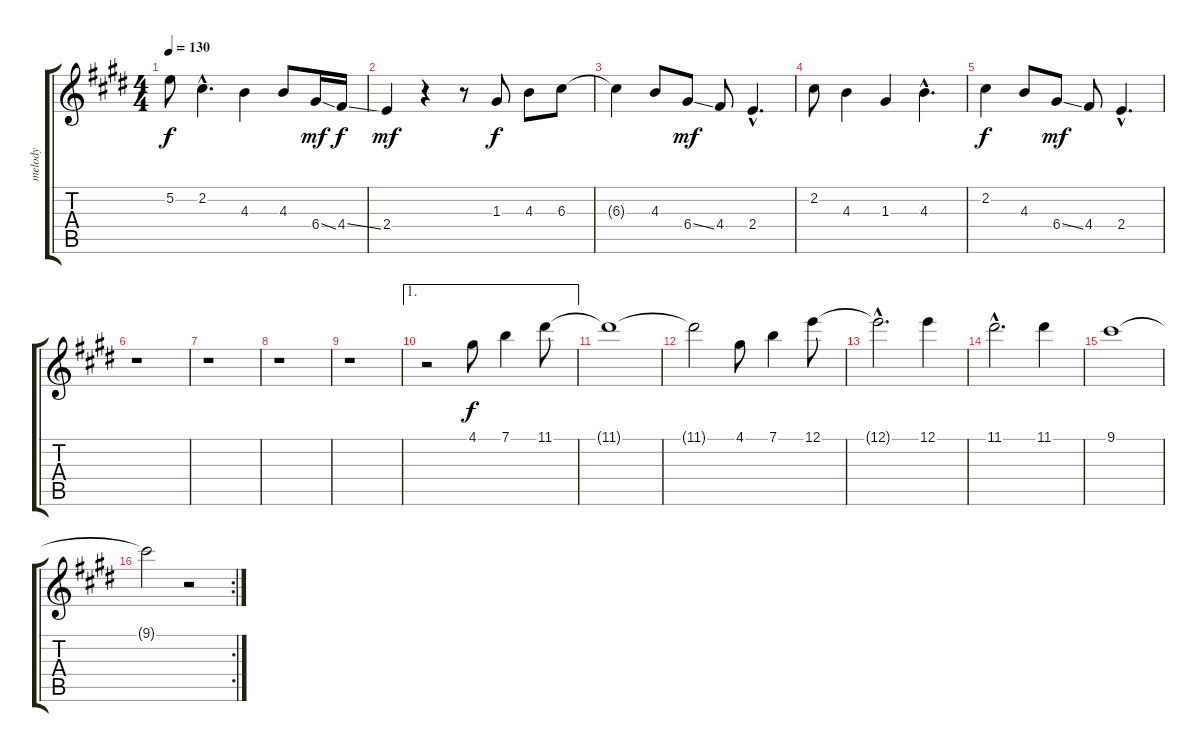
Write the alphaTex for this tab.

\track ("melody" "melody") {instrument electricguitarjazz}
\staff {score tabs}
\tuning (E4 B3 G3 D3 A2 E2) {hide}
\ts (4 4)
\tempo 130
\clef g2
\ks e
5.2{t}.8{lyrics (0 "") lyrics (1 "") lyrics (2 "") lyrics (3 "") lyrics (4 "") dy f} 2.2{hac}.4{d lyrics (0 "") lyrics (1 "") lyrics (2 "") lyrics (3 "") lyrics (4 "")} 4.3.4{lyrics (0 "") lyrics (1 "") lyrics (2 "") lyrics (3 "") lyrics (4 "")} 4.3.8{lyrics (0 "") lyrics (1 "") lyrics (2 "") lyrics (3 "") lyrics (4 "")} 6.4{ss}.16{lyrics (0 "") lyrics (1 "") lyrics (2 "") lyrics (3 "") lyrics (4 "") dy mf} 4.4{ss}.16{lyrics (0 "") lyrics (1 "") lyrics (2 "") lyrics (3 "") lyrics (4 "") dy f} |
2.4.4{lyrics (0 "") lyrics (1 "") lyrics (2 "") lyrics (3 "") lyrics (4 "") dy mf} r.4 r.8 1.3.8{lyrics (0 "") lyrics (1 "") lyrics (2 "") lyrics (3 "") lyrics (4 "") dy f} 4.3.8{lyrics (0 "") lyrics (1 "") lyrics (2 "") lyrics (3 "") lyrics (4 "")} 6.3.8{lyrics (0 "") lyrics (1 "") lyrics (2 "") lyrics (3 "") lyrics (4 "")} |
6.3{t}.4 4.3.8 6.4{ss}.8{dy mf} 4.4.8 2.4{hac}.4{d} |
2.2.8 4.3.4 1.3.4 4.3{hac}.4{d} |
2.2.4{dy f} 4.3.8 6.4{ss}.8{dy mf} 4.4.8 2.4{hac}.4{d} |
r.1 |
r.1 |
r.1 |
r.1 |
\ae 1
r.2{volume 8 balance 14 instrument distortionguitar} 4.1.8{dy f} 7.1.4 11.1.8 |
11.1{t}.1 |
11.1{t}.2 4.1.8 7.1.4 12.1.8 |
12.1{hac t}.2{d} 12.1.4 |
11.1{hac}.2{d} 11.1.4 |
9.1.1 |
\rc 2
9.1{t}.2 r.2{volume 14 balance 8 instrument electricguitarjazz}
